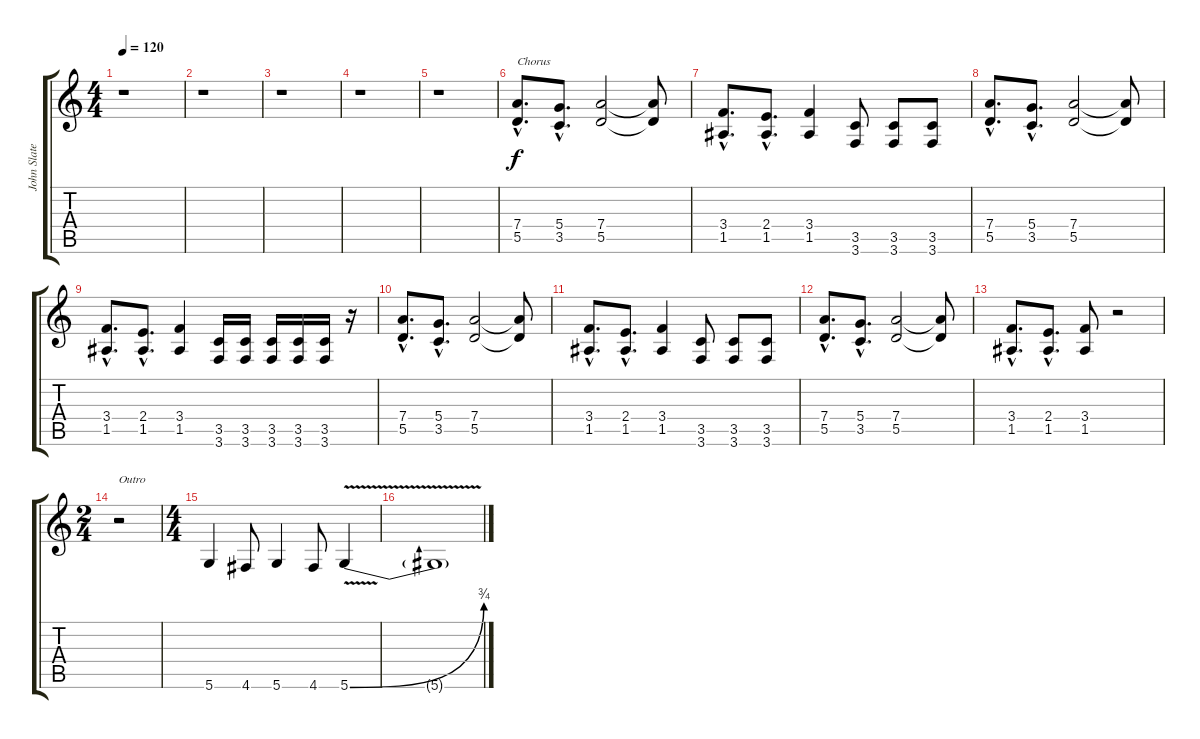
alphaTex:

\track ("John Slater" "John Slate") {instrument distortionguitar}
\staff {score tabs}
\tuning (E4 B3 G3 D3 A2 D2) {hide}
\ts (4 4)
\tempo 120
\clef g2
\ks c
r.1{dy f} |
r.1 |
r.1 |
r.1 |
r.1 |
(7.4{hac} 5.5{hac}).8{d txt "Chorus"} (5.4{hac} 3.5{hac}).8{d} (7.4 5.5).2 (7.4{t} 5.5{t}).8 |
(3.4{hac} 1.5{hac}).8{d} (2.4{hac} 1.5{hac}).8{d} (3.4 1.5).4 (3.5 3.6).8 (3.5 3.6).8 (3.5 3.6).8 |
(7.4{hac} 5.5{hac}).8{d} (5.4{hac} 3.5{hac}).8{d} (7.4 5.5).2 (7.4{t} 5.5{t}).8 |
(3.4{hac} 1.5{hac}).8{d} (2.4{hac} 1.5{hac}).8{d} (3.4 1.5).4 (3.5 3.6).16 (3.5 3.6).16 (3.5 3.6).16 (3.5 3.6).16 (3.5 3.6).16 r.16 |
(7.4{hac} 5.5{hac}).8{d} (5.4{hac} 3.5{hac}).8{d} (7.4 5.5).2 (7.4{t} 5.5{t}).8 |
(3.4{hac} 1.5{hac}).8{d} (2.4{hac} 1.5{hac}).8{d} (3.4 1.5).4 (3.5 3.6).8 (3.5 3.6).8 (3.5 3.6).8 |
(7.4{hac} 5.5{hac}).8{d} (5.4{hac} 3.5{hac}).8{d} (7.4 5.5).2 (7.4{t} 5.5{t}).8 |
(3.4{hac} 1.5{hac}).8{d} (2.4{hac} 1.5{hac}).8{d} (3.4 1.5).8 r.2 |
\ts (2 4)
r.2{txt "Outro"} |
\ts (4 4)
5.6.4 4.6.8 5.6.4 4.6.8 5.6{be (bend 0 0 60 3) v}.4 |
5.6{t}.1
